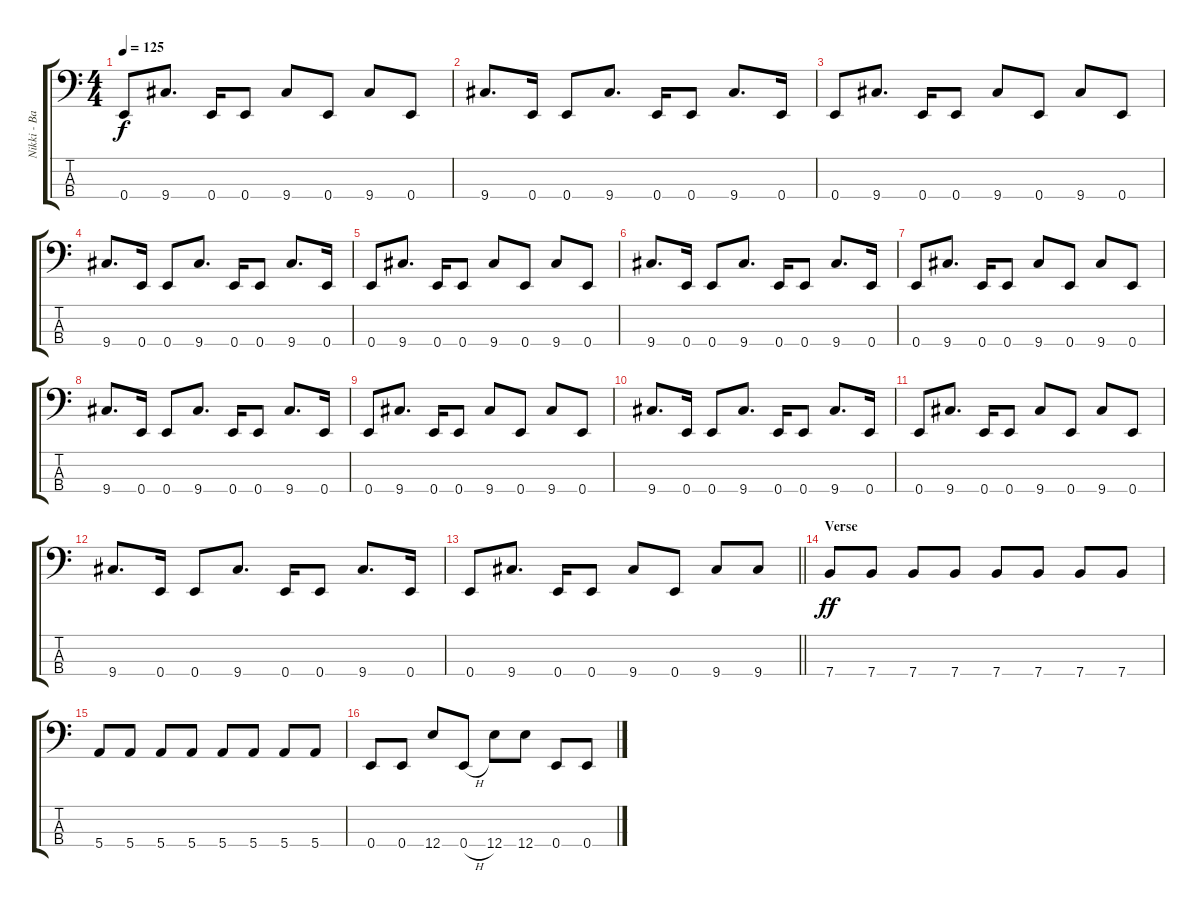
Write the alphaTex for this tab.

\track ("Nikki - Bass" "Nikki - Ba") {instrument electricbasspick}
\staff {score tabs}
\tuning (G2 D2 A1 E1) {hide}
\ts (4 4)
\tempo 125
\clef f4
\ks c
0.4.8{dy f beam merge} 9.4.8{d} 0.4.16 0.4.8 9.4.8 0.4.8 9.4.8 0.4.8 |
9.4.8{d} 0.4.16 0.4.8{beam merge} 9.4.8{d} 0.4.16 0.4.8 9.4.8{d} 0.4.16 |
0.4.8{beam merge} 9.4.8{d} 0.4.16 0.4.8 9.4.8 0.4.8 9.4.8 0.4.8 |
9.4.8{d} 0.4.16 0.4.8{beam merge} 9.4.8{d} 0.4.16 0.4.8 9.4.8{d} 0.4.16 |
0.4.8{beam merge} 9.4.8{d} 0.4.16 0.4.8 9.4.8 0.4.8 9.4.8 0.4.8 |
9.4.8{d} 0.4.16 0.4.8{beam merge} 9.4.8{d} 0.4.16 0.4.8 9.4.8{d} 0.4.16 |
0.4.8{beam merge} 9.4.8{d} 0.4.16 0.4.8 9.4.8 0.4.8 9.4.8 0.4.8 |
9.4.8{d} 0.4.16 0.4.8{beam merge} 9.4.8{d} 0.4.16 0.4.8 9.4.8{d} 0.4.16 |
0.4.8{beam merge} 9.4.8{d} 0.4.16 0.4.8 9.4.8 0.4.8 9.4.8 0.4.8 |
9.4.8{d} 0.4.16 0.4.8{beam merge} 9.4.8{d} 0.4.16 0.4.8 9.4.8{d} 0.4.16 |
0.4.8{beam merge} 9.4.8{d} 0.4.16 0.4.8 9.4.8 0.4.8 9.4.8 0.4.8 |
9.4.8{d} 0.4.16 0.4.8{beam merge} 9.4.8{d} 0.4.16 0.4.8 9.4.8{d} 0.4.16 |
\barLineRight lightlight
0.4.8{beam merge} 9.4.8{d} 0.4.16 0.4.8 9.4.8 0.4.8 9.4.8 9.4.8 |
\section ("" "Verse")
7.4.8{dy ff} 7.4.8 7.4.8 7.4.8 7.4.8 7.4.8 7.4.8 7.4.8 |
5.4.8 5.4.8 5.4.8 5.4.8 5.4.8 5.4.8 5.4.8 5.4.8 |
0.4.8 0.4.8 12.4.8 0.4{h}.8 12.4.8 12.4.8 0.4.8 0.4.8
